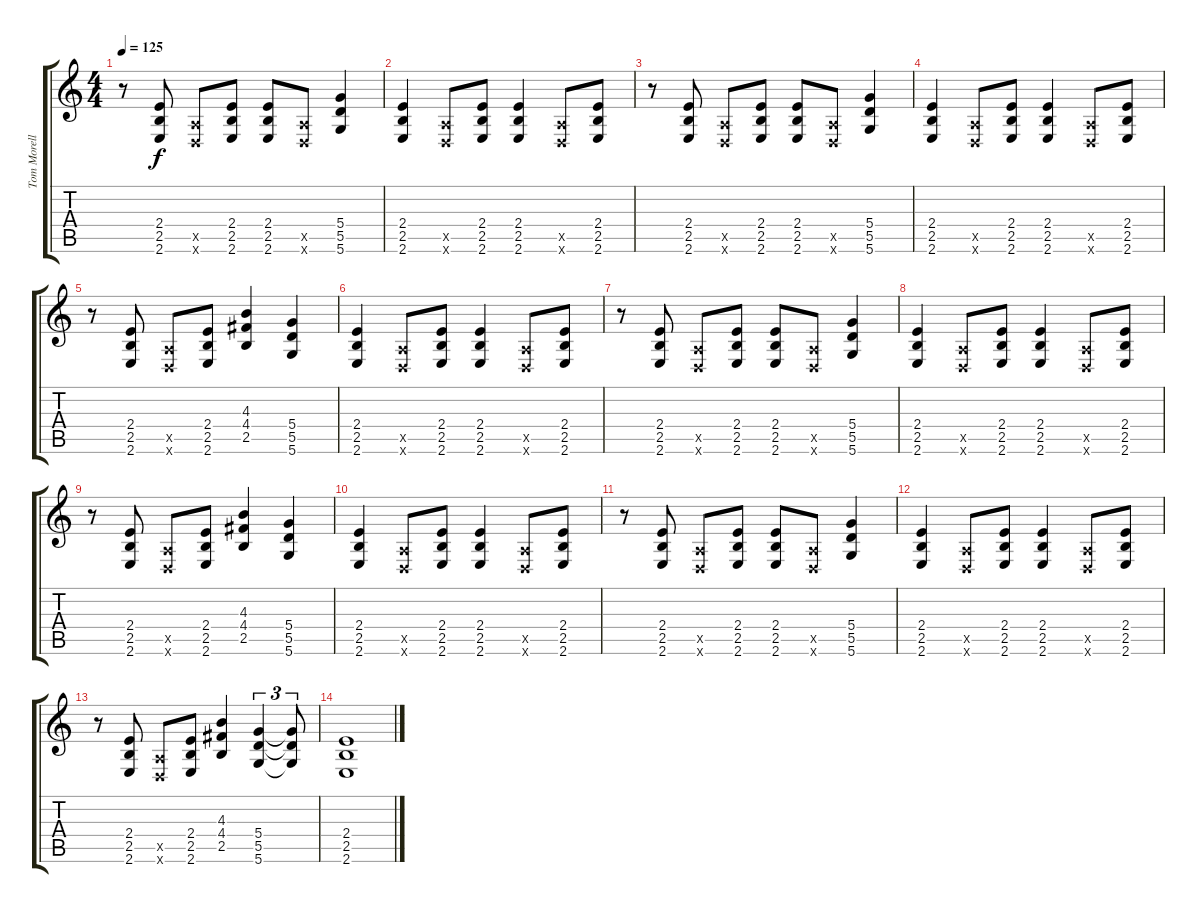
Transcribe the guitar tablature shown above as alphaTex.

\track ("Tom Morello - Overdriven" "Tom Morell") {instrument overdrivenguitar}
\staff {score tabs}
\tuning (E4 B3 G3 D3 A2 D2) {hide}
\ts (4 4)
\tempo 125
\clef g2
\ks c
r.8{dy f} (2.4 2.5 2.6).8 (0.5{x} 0.6{x}).8 (2.4 2.5 2.6).8 (2.4 2.5 2.6).8 (0.5{x} 0.6{x}).8 (5.4 5.5 5.6).4 |
(2.4 2.5 2.6).4 (0.5{x} 0.6{x}).8 (2.4 2.5 2.6).8 (2.4 2.5 2.6).4 (0.5{x} 0.6{x}).8 (2.4 2.5 2.6).8 |
r.8 (2.4 2.5 2.6).8 (0.5{x} 0.6{x}).8 (2.4 2.5 2.6).8 (2.4 2.5 2.6).8 (0.5{x} 0.6{x}).8 (5.4 5.5 5.6).4 |
(2.4 2.5 2.6).4 (0.5{x} 0.6{x}).8 (2.4 2.5 2.6).8 (2.4 2.5 2.6).4 (0.5{x} 0.6{x}).8 (2.4 2.5 2.6).8 |
r.8 (2.4 2.5 2.6).8 (0.5{x} 0.6{x}).8 (2.4 2.5 2.6).8 (4.3 4.4 2.5).4 (5.4 5.5 5.6).4 |
(2.4 2.5 2.6).4 (0.5{x} 0.6{x}).8 (2.4 2.5 2.6).8 (2.4 2.5 2.6).4 (0.5{x} 0.6{x}).8 (2.4 2.5 2.6).8 |
r.8 (2.4 2.5 2.6).8 (0.5{x} 0.6{x}).8 (2.4 2.5 2.6).8 (2.4 2.5 2.6).8 (0.5{x} 0.6{x}).8 (5.4 5.5 5.6).4 |
(2.4 2.5 2.6).4 (0.5{x} 0.6{x}).8 (2.4 2.5 2.6).8 (2.4 2.5 2.6).4 (0.5{x} 0.6{x}).8 (2.4 2.5 2.6).8 |
r.8 (2.4 2.5 2.6).8 (0.5{x} 0.6{x}).8 (2.4 2.5 2.6).8 (4.3 4.4 2.5).4 (5.4 5.5 5.6).4 |
(2.4 2.5 2.6).4 (0.5{x} 0.6{x}).8 (2.4 2.5 2.6).8 (2.4 2.5 2.6).4 (0.5{x} 0.6{x}).8 (2.4 2.5 2.6).8 |
r.8 (2.4 2.5 2.6).8 (0.5{x} 0.6{x}).8 (2.4 2.5 2.6).8 (2.4 2.5 2.6).8 (0.5{x} 0.6{x}).8 (5.4 5.5 5.6).4 |
(2.4 2.5 2.6).4 (0.5{x} 0.6{x}).8 (2.4 2.5 2.6).8 (2.4 2.5 2.6).4 (0.5{x} 0.6{x}).8 (2.4 2.5 2.6).8 |
r.8 (2.4 2.5 2.6).8 (0.5{x} 0.6{x}).8 (2.4 2.5 2.6).8 (4.3 4.4 2.5).4 (5.4 5.5 5.6).4{tu (3 2)} (5.4{t} 5.5{t} 5.6{t}).8{tu (3 2)} |
(2.4 2.5 2.6).1
